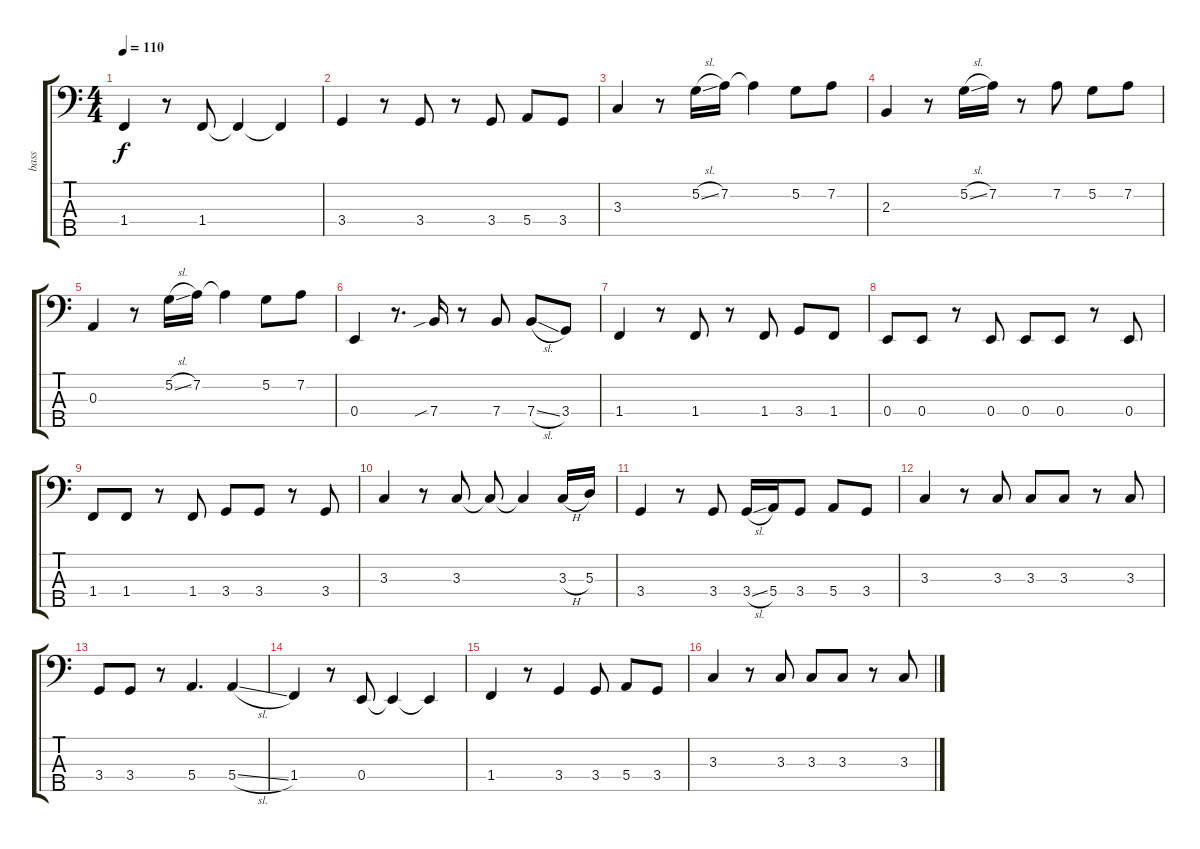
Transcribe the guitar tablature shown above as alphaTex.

\track ("bass" "bass") {instrument electricbassfinger}
\staff {score tabs}
\tuning (G2 D2 A1 E1 B0) {hide}
\ts (4 4)
\tempo 110
\clef f4
\ks c
1.4.4{dy f} r.8 1.4.8 1.4{t}.4 1.4{t}.4 |
3.4.4 r.8 3.4.8 r.8 3.4.8 5.4.8 3.4.8 |
3.3.4 r.8 5.2{sl}.16 7.2.16 7.2{t}.4 5.2.8 7.2.8 |
2.3.4 r.8 5.2{sl}.16 7.2.16 r.8 7.2.8 5.2.8 7.2.8 |
0.3.4 r.8 5.2{sl}.16 7.2.16 7.2{t}.4 5.2.8 7.2.8 |
0.4.4 r.8{d} 7.4{sib}.16 r.8 7.4.8 7.4{sl}.8 3.4.8 |
1.4.4 r.8 1.4.8 r.8 1.4.8 3.4.8 1.4.8 |
0.4.8 0.4.8 r.8 0.4.8 0.4.8 0.4.8 r.8 0.4.8 |
1.4.8 1.4.8 r.8 1.4.8 3.4.8 3.4.8 r.8 3.4.8 |
3.3.4 r.8 3.3.8 3.3{t}.8 3.3{t}.4 3.3{h}.16 5.3.16 |
3.4.4 r.8 3.4.8 3.4{sl}.16 5.4.16 3.4.8 5.4.8 3.4.8 |
3.3.4 r.8 3.3.8 3.3.8 3.3.8 r.8 3.3.8 |
3.4.8 3.4.8 r.8 5.4.4{d} 5.4{sl}.4 |
1.4.4 r.8 0.4.8 0.4{t}.4 0.4{t}.4 |
1.4.4 r.8 3.4.4 3.4.8 5.4.8 3.4.8 |
3.3.4 r.8 3.3.8 3.3.8 3.3.8 r.8 3.3.8
